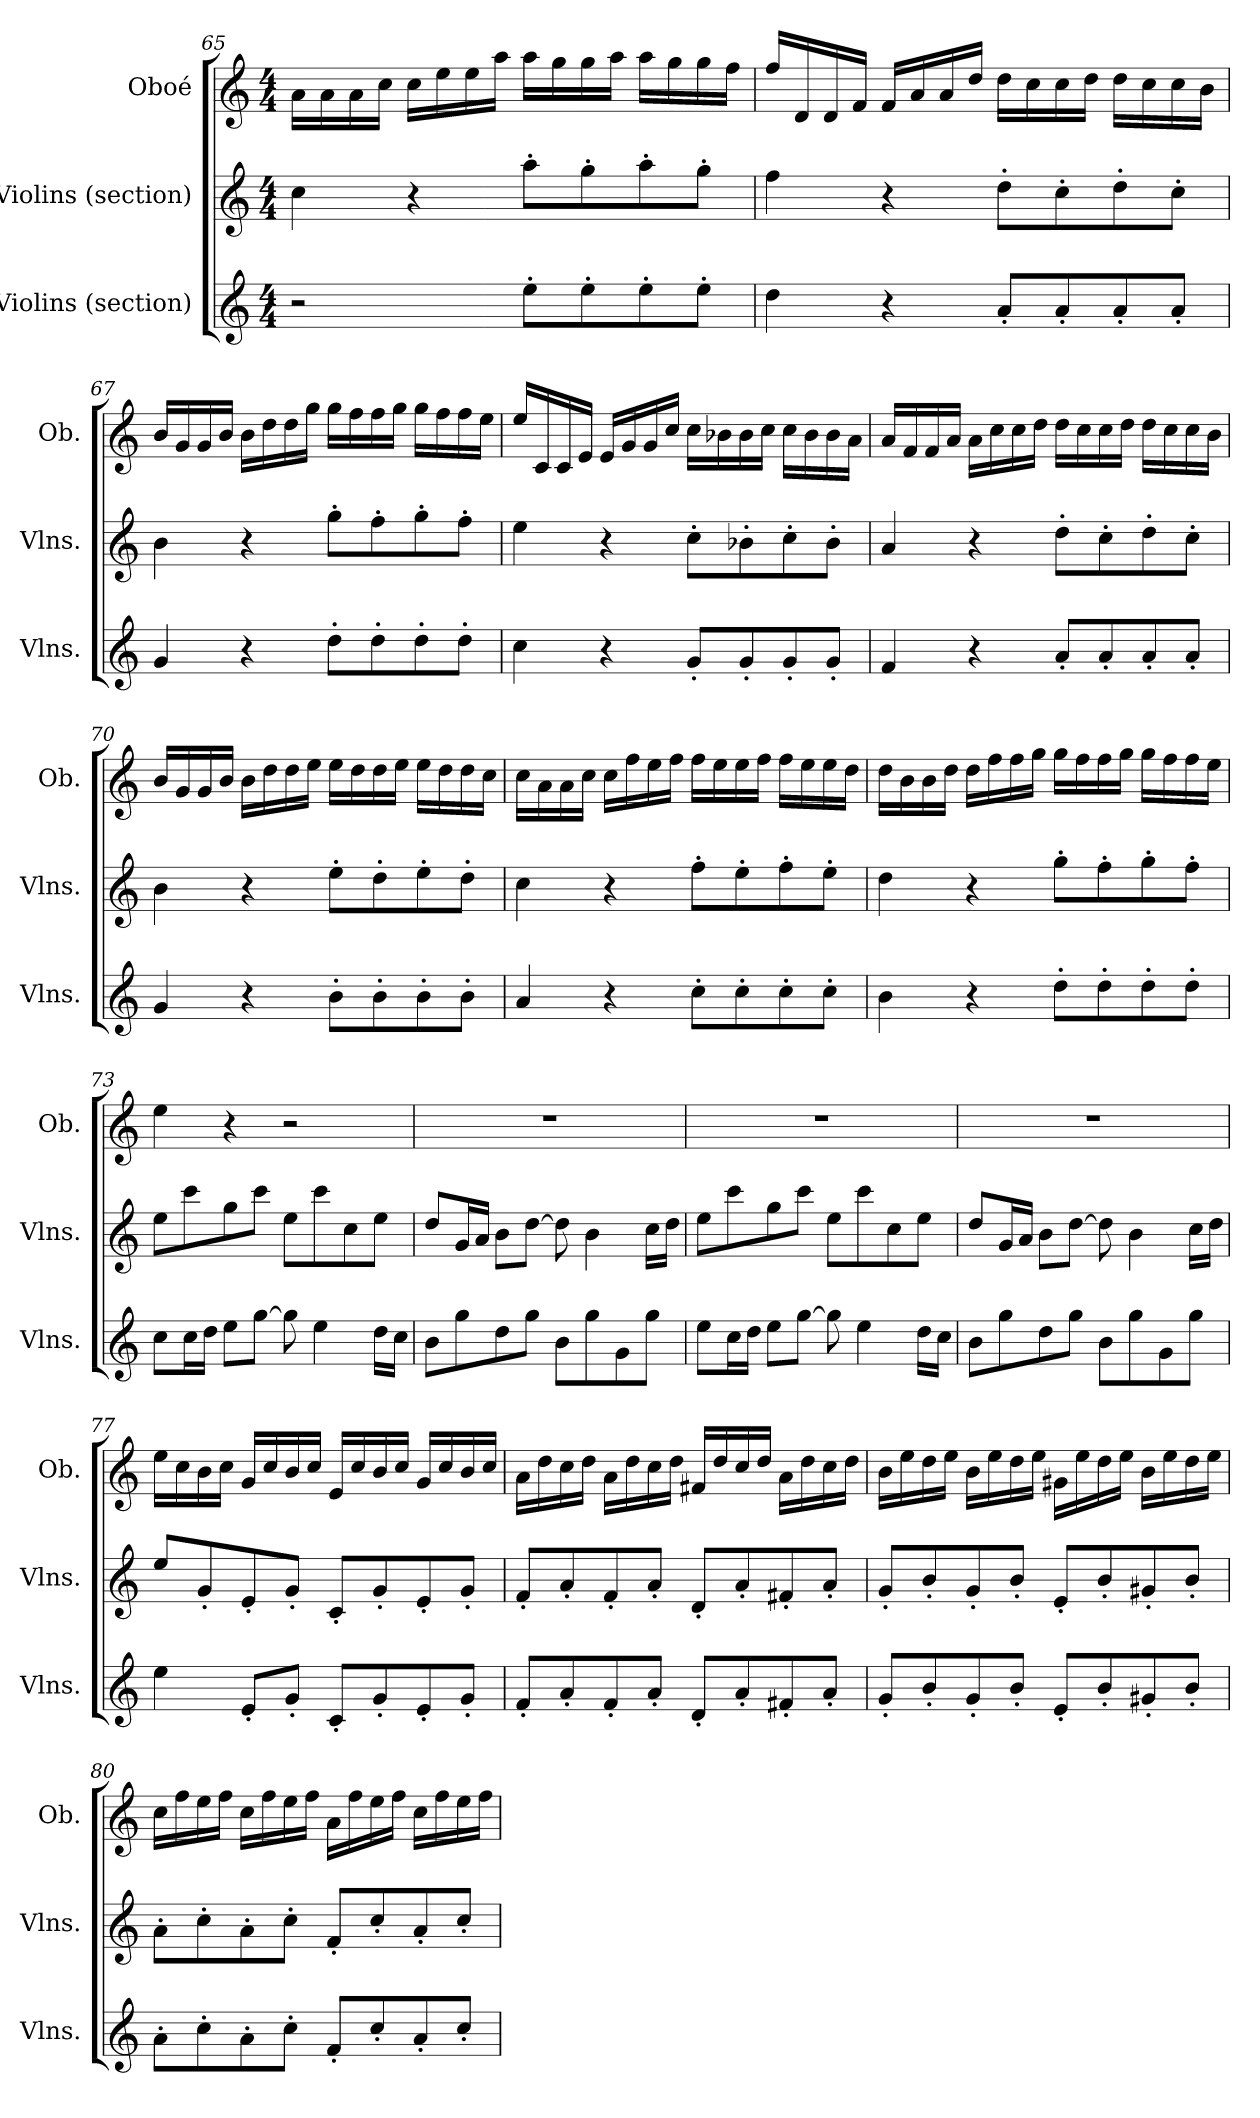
**kern	**kern	**kern
*part3	*part2	*part1
*staff3	*staff2	*staff1
*I"Violins (section)	*I"Violins (section)	*I"Oboé
*I'Vlns.	*I'Vlns.	*I'Ob.
*clefG2	*clefG2	*clefG2
*k[]	*k[]	*k[]
*M4/4	*M4/4	*M4/4
=65	=65	=65
2r	4cc\	16a\LL
.	.	16a\
.	.	16a\
.	.	16cc\JJ
.	4r	16cc\LL
.	.	16ee\
.	.	16ee\
.	.	16aa\JJ
8ee'\L	8aa'\L	16aa\LL
.	.	16gg\
8ee'\	8gg'\	16gg\
.	.	16aa\JJ
8ee'\	8aa'\	16aa\LL
.	.	16gg\
8ee'\J	8gg'\J	16gg\
.	.	16ff\JJ
!!LO:LB:g=z
=66	=66	=66
4dd\	4ff\	16ff/LL
.	.	16d/
.	.	16d/
.	.	16f/JJ
4r	4r	16f/LL
.	.	16a/
.	.	16a/
.	.	16dd/JJ
8a'/L	8dd'\L	16dd\LL
.	.	16cc\
8a'/	8cc'\	16cc\
.	.	16dd\JJ
8a'/	8dd'\	16dd\LL
.	.	16cc\
8a'/J	8cc'\J	16cc\
.	.	16b\JJ
=67	=67	=67
4g/	4b\	16b/LL
.	.	16g/
.	.	16g/
.	.	16b/JJ
4r	4r	16b\LL
.	.	16dd\
.	.	16dd\
.	.	16gg\JJ
8dd'\L	8gg'\L	16gg\LL
.	.	16ff\
8dd'\	8ff'\	16ff\
.	.	16gg\JJ
8dd'\	8gg'\	16gg\LL
.	.	16ff\
8dd'\J	8ff'\J	16ff\
.	.	16ee\JJ
!!LO:LB:g=z
=68	=68	=68
4cc\	4ee\	16ee/LL
.	.	16c/
.	.	16c/
.	.	16e/JJ
4r	4r	16e/LL
.	.	16g/
.	.	16g/
.	.	16cc/JJ
8g'/L	8cc'\L	16cc\LL
.	.	16b-X\
8g'/	8b-X'\	16b-\
.	.	16cc\JJ
8g'/	8cc'\	16cc\LL
.	.	16b-\
8g'/J	8b-'\J	16b-\
.	.	16a\JJ
=69	=69	=69
4f/	4a/	16a/LL
.	.	16f/
.	.	16f/
.	.	16a/JJ
4r	4r	16a\LL
.	.	16cc\
.	.	16cc\
.	.	16dd\JJ
8a'/L	8dd'\L	16dd\LL
.	.	16cc\
8a'/	8cc'\	16cc\
.	.	16dd\JJ
8a'/	8dd'\	16dd\LL
.	.	16cc\
8a'/J	8cc'\J	16cc\
.	.	16b\JJ
!!LO:PB:g=z
=70	=70	=70
4g/	4b\	16b/LL
.	.	16g/
.	.	16g/
.	.	16b/JJ
4r	4r	16b\LL
.	.	16dd\
.	.	16dd\
.	.	16ee\JJ
8b'\L	8ee'\L	16ee\LL
.	.	16dd\
8b'\	8dd'\	16dd\
.	.	16ee\JJ
8b'\	8ee'\	16ee\LL
.	.	16dd\
8b'\J	8dd'\J	16dd\
.	.	16cc\JJ
=71	=71	=71
4a/	4cc\	16cc\LL
.	.	16a\
.	.	16a\
.	.	16cc\JJ
4r	4r	16cc\LL
.	.	16ff\
.	.	16ee\
.	.	16ff\JJ
8cc'\L	8ff'\L	16ff\LL
.	.	16ee\
8cc'\	8ee'\	16ee\
.	.	16ff\JJ
8cc'\	8ff'\	16ff\LL
.	.	16ee\
8cc'\J	8ee'\J	16ee\
.	.	16dd\JJ
!!LO:LB:g=z
=72	=72	=72
4b\	4dd\	16dd\LL
.	.	16b\
.	.	16b\
.	.	16dd\JJ
4r	4r	16dd\LL
.	.	16ff\
.	.	16ff\
.	.	16gg\JJ
8dd'\L	8gg'\L	16gg\LL
.	.	16ff\
8dd'\	8ff'\	16ff\
.	.	16gg\JJ
8dd'\	8gg'\	16gg\LL
.	.	16ff\
8dd'\J	8ff'\J	16ff\
.	.	16ee\JJ
=73	=73	=73
8cc\L	8ee\L	4ee\
16cc\L	8ccc\	.
16dd\JJ	.	.
8ee\L	8gg\	4r
[8gg\J	8ccc\J	.
8gg\]	8ee\L	2r
4ee\	8ccc\	.
.	8cc\	.
16dd\LL	8ee\J	.
16cc\JJ	.	.
=74	=74	=74
8b\L	8dd/L	1r
8gg\	16g/L	.
.	16a/JJ	.
8dd\	8b\L	.
8gg\J	[8dd\J	.
8b\L	8dd\]	.
8gg\	4b\	.
8g\	.	.
8gg\J	16cc\LL	.
.	16dd\JJ	.
!!LO:LB:g=z
=75	=75	=75
8ee\L	8ee\L	1r
16cc\L	8ccc\	.
16dd\JJ	.	.
8ee\L	8gg\	.
[8gg\J	8ccc\J	.
8gg\]	8ee\L	.
4ee\	8ccc\	.
.	8cc\	.
16dd\LL	8ee\J	.
16cc\JJ	.	.
=76	=76	=76
8b\L	8dd/L	1r
8gg\	16g/L	.
.	16a/JJ	.
8dd\	8b\L	.
8gg\J	[8dd\J	.
8b\L	8dd\]	.
8gg\	4b\	.
8g\	.	.
8gg\J	16cc\LL	.
.	16dd\JJ	.
=77	=77	=77
4ee\	8ee/L	16ee\LL
.	.	16cc\
.	8g'/	16b\
.	.	16cc\JJ
8e'/L	8e'/	16g/LL
.	.	16cc/
8g'/J	8g'/J	16b/
.	.	16cc/JJ
8c'/L	8c'/L	16e/LL
.	.	16cc/
8g'/	8g'/	16b/
.	.	16cc/JJ
8e'/	8e'/	16g/LL
.	.	16cc/
8g'/J	8g'/J	16b/
.	.	16cc/JJ
!!LO:LB:g=z
=78	=78	=78
8f'/L	8f'/L	16a\LL
.	.	16dd\
8a'/	8a'/	16cc\
.	.	16dd\JJ
8f'/	8f'/	16a\LL
.	.	16dd\
8a'/J	8a'/J	16cc\
.	.	16dd\JJ
8d'/L	8d'/L	16f#X/LL
.	.	16dd/
8a'/	8a'/	16cc/
.	.	16dd/JJ
8f#X'/	8f#X'/	16a\LL
.	.	16dd\
8a'/J	8a'/J	16cc\
.	.	16dd\JJ
=79	=79	=79
8g'/L	8g'/L	16b\LL
.	.	16ee\
8b'/	8b'/	16dd\
.	.	16ee\JJ
8g'/	8g'/	16b\LL
.	.	16ee\
8b'/J	8b'/J	16dd\
.	.	16ee\JJ
8e'/L	8e'/L	16g#X\LL
.	.	16ee\
8b'/	8b'/	16dd\
.	.	16ee\JJ
8g#X'/	8g#X'/	16b\LL
.	.	16ee\
8b'/J	8b'/J	16dd\
.	.	16ee\JJ
!!LO:LB:g=z
=80	=80	=80
8a'\L	8a'\L	16cc\LL
.	.	16ff\
8cc'\	8cc'\	16ee\
.	.	16ff\JJ
8a'\	8a'\	16cc\LL
.	.	16ff\
8cc'\J	8cc'\J	16ee\
.	.	16ff\JJ
8f'/L	8f'/L	16a\LL
.	.	16ff\
8cc'/	8cc'/	16ee\
.	.	16ff\JJ
8a'/	8a'/	16cc\LL
.	.	16ff\
8cc'/J	8cc'/J	16ee\
.	.	16ff\JJ
=	=	=
*-	*-	*-
